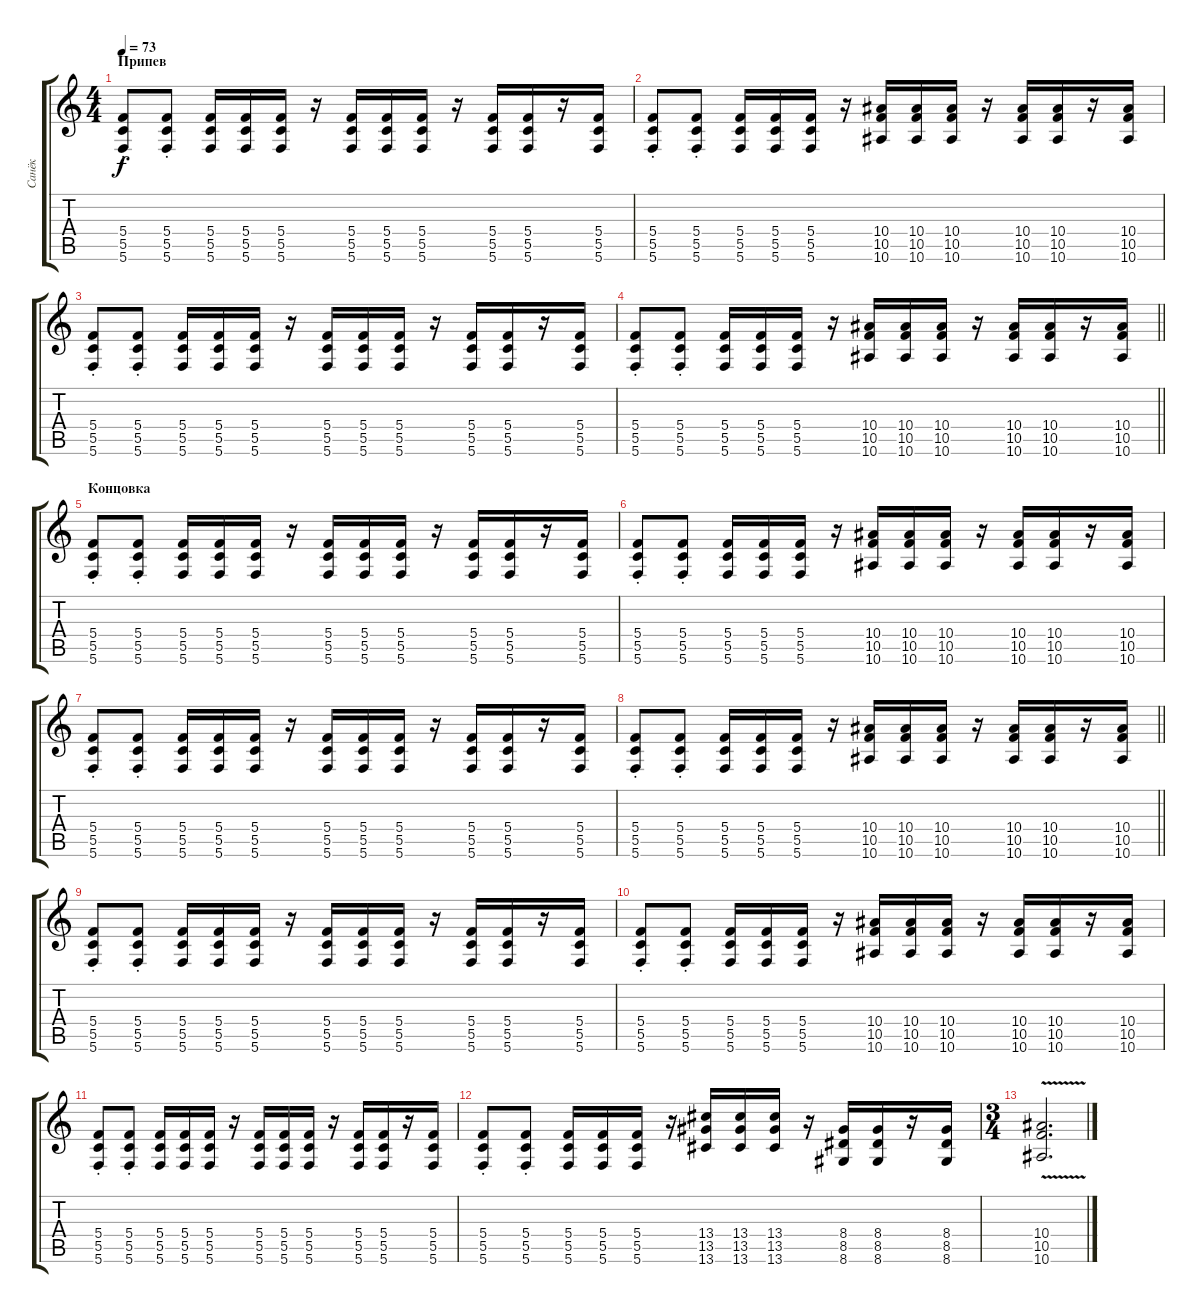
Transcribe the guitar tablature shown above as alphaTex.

\track ("Санёк" "Санёк") {instrument distortionguitar}
\staff {score tabs}
\tuning (D4 A3 F3 C3 G2 C2) {hide}
\ts (4 4)
\section ("" "Припев")
\tempo 73
\clef g2
\ks c
(5.4{st} 5.5{st} 5.6{st}).8{dy f volume 14 balance 2 instrument overdrivenguitar} (5.4{st} 5.5{st} 5.6{st}).8 (5.4 5.5 5.6).16 (5.4 5.5 5.6).16 (5.4 5.5 5.6).16 r.16 (5.4 5.5 5.6).16 (5.4 5.5 5.6).16 (5.4 5.5 5.6).16 r.16 (5.4 5.5 5.6).16 (5.4 5.5 5.6).16 r.16 (5.4 5.5 5.6).16 |
(5.4{st} 5.5{st} 5.6{st}).8 (5.4{st} 5.5{st} 5.6{st}).8 (5.4 5.5 5.6).16 (5.4 5.5 5.6).16 (5.4 5.5 5.6).16 r.16 (10.4 10.5 10.6).16 (10.4 10.5 10.6).16 (10.4 10.5 10.6).16 r.16 (10.4 10.5 10.6).16 (10.4 10.5 10.6).16 r.16 (10.4 10.5 10.6).16 |
(5.4{st} 5.5{st} 5.6{st}).8 (5.4{st} 5.5{st} 5.6{st}).8 (5.4 5.5 5.6).16 (5.4 5.5 5.6).16 (5.4 5.5 5.6).16 r.16 (5.4 5.5 5.6).16 (5.4 5.5 5.6).16 (5.4 5.5 5.6).16 r.16 (5.4 5.5 5.6).16 (5.4 5.5 5.6).16 r.16 (5.4 5.5 5.6).16 |
\barLineRight lightlight
(5.4{st} 5.5{st} 5.6{st}).8 (5.4{st} 5.5{st} 5.6{st}).8 (5.4 5.5 5.6).16 (5.4 5.5 5.6).16 (5.4 5.5 5.6).16 r.16 (10.4 10.5 10.6).16 (10.4 10.5 10.6).16 (10.4 10.5 10.6).16 r.16 (10.4 10.5 10.6).16 (10.4 10.5 10.6).16 r.16 (10.4 10.5 10.6).16 |
\section ("" "Концовка")
(5.4{st} 5.5{st} 5.6{st}).8 (5.4{st} 5.5{st} 5.6{st}).8 (5.4 5.5 5.6).16 (5.4 5.5 5.6).16 (5.4 5.5 5.6).16 r.16 (5.4 5.5 5.6).16 (5.4 5.5 5.6).16 (5.4 5.5 5.6).16 r.16 (5.4 5.5 5.6).16 (5.4 5.5 5.6).16 r.16 (5.4 5.5 5.6).16 |
(5.4{st} 5.5{st} 5.6{st}).8 (5.4{st} 5.5{st} 5.6{st}).8 (5.4 5.5 5.6).16 (5.4 5.5 5.6).16 (5.4 5.5 5.6).16 r.16 (10.4 10.5 10.6).16 (10.4 10.5 10.6).16 (10.4 10.5 10.6).16 r.16 (10.4 10.5 10.6).16 (10.4 10.5 10.6).16 r.16 (10.4 10.5 10.6).16 |
(5.4{st} 5.5{st} 5.6{st}).8 (5.4{st} 5.5{st} 5.6{st}).8 (5.4 5.5 5.6).16 (5.4 5.5 5.6).16 (5.4 5.5 5.6).16 r.16 (5.4 5.5 5.6).16 (5.4 5.5 5.6).16 (5.4 5.5 5.6).16 r.16 (5.4 5.5 5.6).16 (5.4 5.5 5.6).16 r.16 (5.4 5.5 5.6).16 |
\barLineRight lightlight
(5.4{st} 5.5{st} 5.6{st}).8 (5.4{st} 5.5{st} 5.6{st}).8 (5.4 5.5 5.6).16 (5.4 5.5 5.6).16 (5.4 5.5 5.6).16 r.16 (10.4 10.5 10.6).16 (10.4 10.5 10.6).16 (10.4 10.5 10.6).16 r.16 (10.4 10.5 10.6).16 (10.4 10.5 10.6).16 r.16 (10.4 10.5 10.6).16 |
(5.4{st} 5.5{st} 5.6{st}).8 (5.4{st} 5.5{st} 5.6{st}).8 (5.4 5.5 5.6).16 (5.4 5.5 5.6).16 (5.4 5.5 5.6).16 r.16 (5.4 5.5 5.6).16 (5.4 5.5 5.6).16 (5.4 5.5 5.6).16 r.16 (5.4 5.5 5.6).16 (5.4 5.5 5.6).16 r.16 (5.4 5.5 5.6).16 |
(5.4{st} 5.5{st} 5.6{st}).8 (5.4{st} 5.5{st} 5.6{st}).8 (5.4 5.5 5.6).16 (5.4 5.5 5.6).16 (5.4 5.5 5.6).16 r.16 (10.4 10.5 10.6).16 (10.4 10.5 10.6).16 (10.4 10.5 10.6).16 r.16 (10.4 10.5 10.6).16 (10.4 10.5 10.6).16 r.16 (10.4 10.5 10.6).16 |
(5.4{st} 5.5{st} 5.6{st}).8 (5.4{st} 5.5{st} 5.6{st}).8 (5.4 5.5 5.6).16 (5.4 5.5 5.6).16 (5.4 5.5 5.6).16 r.16 (5.4 5.5 5.6).16 (5.4 5.5 5.6).16 (5.4 5.5 5.6).16 r.16 (5.4 5.5 5.6).16 (5.4 5.5 5.6).16 r.16 (5.4 5.5 5.6).16 |
(5.4{st} 5.5{st} 5.6{st}).8 (5.4{st} 5.5{st} 5.6{st}).8 (5.4 5.5 5.6).16 (5.4 5.5 5.6).16 (5.4 5.5 5.6).16 r.16 (13.4 13.5 13.6).16 (13.4 13.5 13.6).16 (13.4 13.5 13.6).16 r.16 (8.4 8.5 8.6).16 (8.4 8.5 8.6).16 r.16 (8.4 8.5 8.6).16 |
\ts (3 4)
(10.4{v} 10.5{v} 10.6{v}).2{d}
